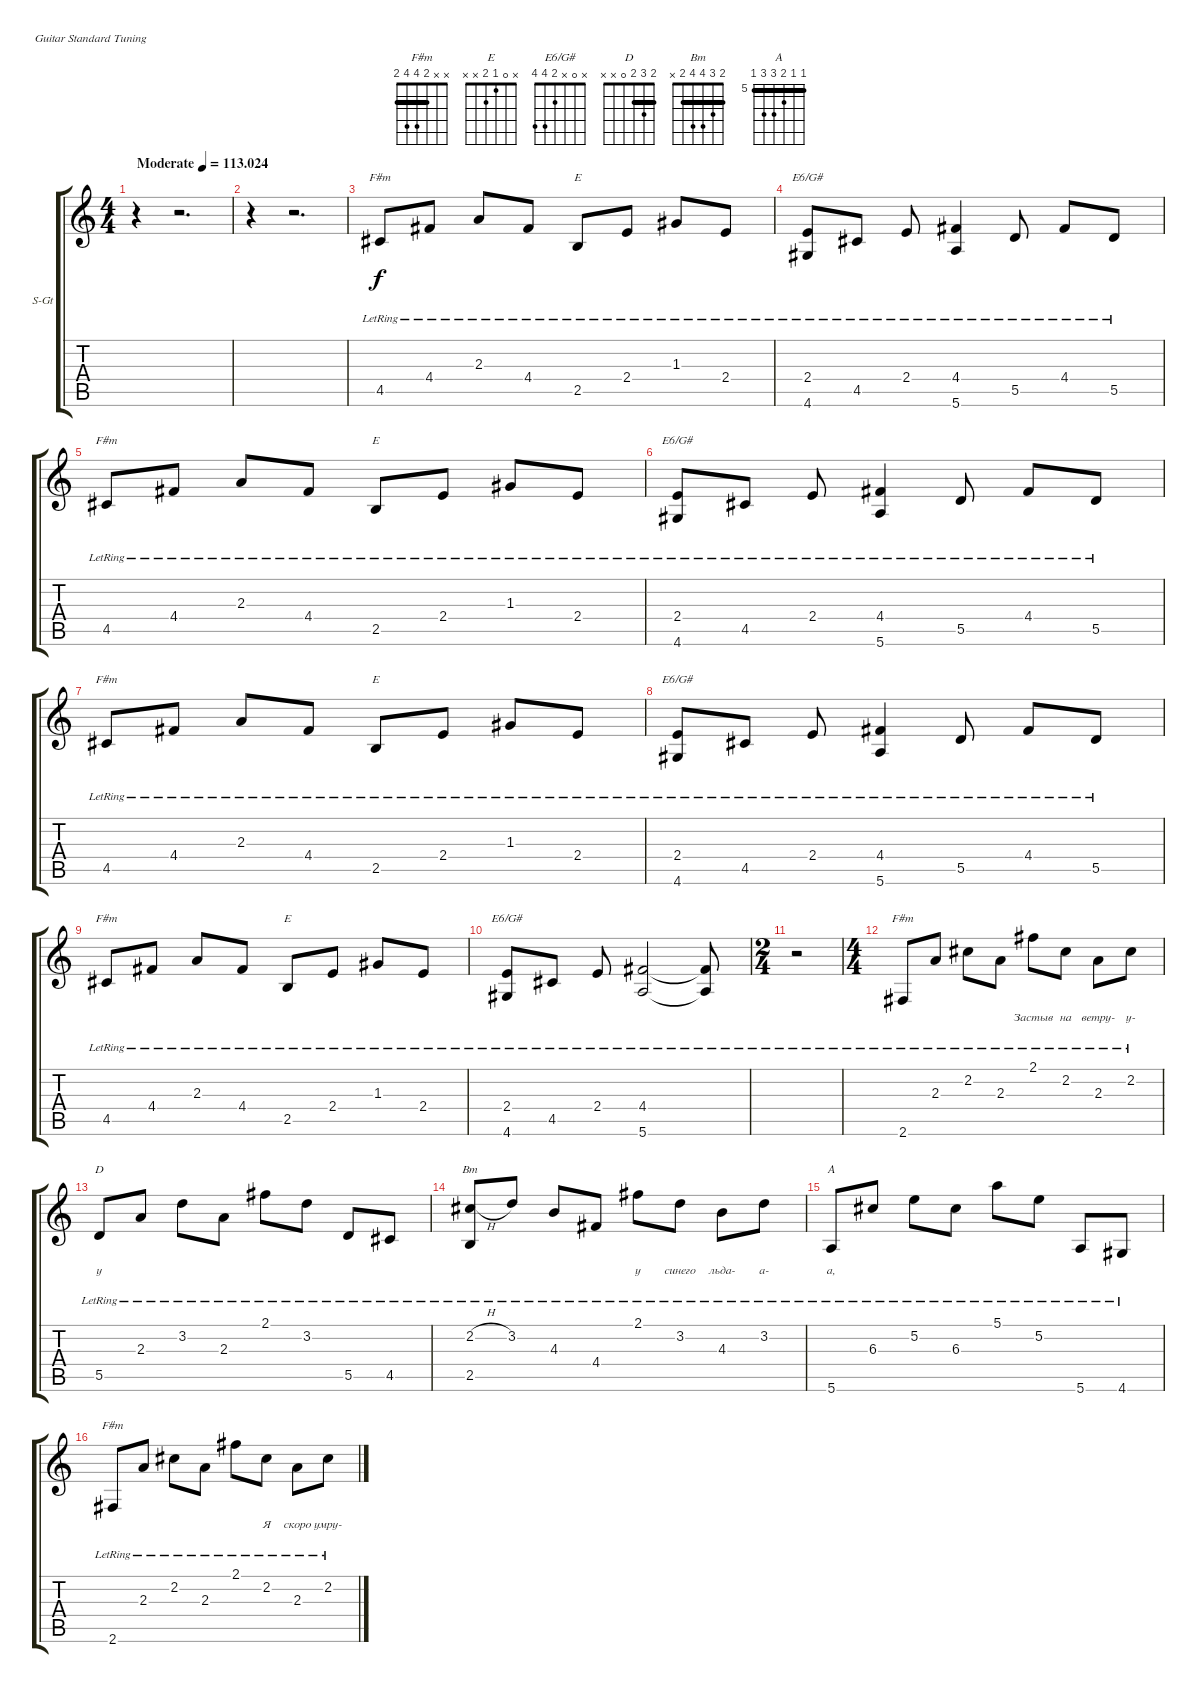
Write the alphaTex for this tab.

\bracketExtendMode groupsimilarinstruments
\firstSystemTrackNameOrientation horizontal
\otherSystemsTrackNameOrientation horizontal
\track ("Акустика (Мелисов Ю)" "S-Gt") {instrument acousticguitarsteel}
\staff {score tabs}
\tuning (E4 B3 G3 D3 A2 E2)
\chord ("F#m" x x 2 4 4 2) {barre 2}
\chord ("E" x 0 1 2 x x)
\chord ("E6/G#" x 0 x 2 4 4)
\chord ("D" 2 3 2 0 x x) {barre 2}
\chord ("Bm" 2 3 4 4 2 x) {barre 2}
\chord ("A" 5 5 6 7 7 5) {firstfret 5 barre (5 5)}
\ts (4 4)
\beaming (8 2 2 2 2)
\tempo (113.024 "Moderate")
\clef g2
\ks c
r.4{dy f instrument acousticguitarsteel} r.2{d} |
r.4 r.2{d} |
4.5{lr}.8{ch "F#m" lyrics (0 "") lyrics (1 "") lyrics (2 "") lyrics (3 "") lyrics (4 "")} 4.4{lr}.8{lyrics (0 "") lyrics (1 "") lyrics (2 "") lyrics (3 "") lyrics (4 "")} 2.3{lr}.8{lyrics (0 "") lyrics (1 "") lyrics (2 "") lyrics (3 "") lyrics (4 "")} 4.4{lr}.8{lyrics (0 "") lyrics (1 "") lyrics (2 "") lyrics (3 "") lyrics (4 "")} 2.5{lr}.8{ch "E" lyrics (0 "") lyrics (1 "") lyrics (2 "") lyrics (3 "") lyrics (4 "")} 2.4{lr}.8{lyrics (0 "") lyrics (1 "") lyrics (2 "") lyrics (3 "") lyrics (4 "")} 1.3{lr}.8{lyrics (0 "") lyrics (1 "") lyrics (2 "") lyrics (3 "") lyrics (4 "")} 2.4{lr}.8{lyrics (0 "") lyrics (1 "") lyrics (2 "") lyrics (3 "") lyrics (4 "")} |
(2.4{lr} 4.6{lr}).8{ch "E6/G#" lyrics (0 "") lyrics (1 "") lyrics (2 "") lyrics (3 "") lyrics (4 "")} 4.5{lr}.8{lyrics (0 "") lyrics (1 "") lyrics (2 "") lyrics (3 "") lyrics (4 "")} 2.4{lr}.8{lyrics (0 "") lyrics (1 "") lyrics (2 "") lyrics (3 "") lyrics (4 "")} (4.4{lr} 5.6{lr}).4{lyrics (0 "") lyrics (1 "") lyrics (2 "") lyrics (3 "") lyrics (4 "")} 5.5{lr}.8{lyrics (0 "") lyrics (1 "") lyrics (2 "") lyrics (3 "") lyrics (4 "")} 4.4{lr}.8{lyrics (0 "") lyrics (1 "") lyrics (2 "") lyrics (3 "") lyrics (4 "")} 5.5{lr}.8{lyrics (0 "") lyrics (1 "") lyrics (2 "") lyrics (3 "") lyrics (4 "")} |
4.5{lr}.8{ch "F#m" lyrics (0 "") lyrics (1 "") lyrics (2 "") lyrics (3 "") lyrics (4 "")} 4.4{lr}.8{lyrics (0 "") lyrics (1 "") lyrics (2 "") lyrics (3 "") lyrics (4 "")} 2.3{lr}.8{lyrics (0 "") lyrics (1 "") lyrics (2 "") lyrics (3 "") lyrics (4 "")} 4.4{lr}.8{lyrics (0 "") lyrics (1 "") lyrics (2 "") lyrics (3 "") lyrics (4 "")} 2.5{lr}.8{ch "E" lyrics (0 "") lyrics (1 "") lyrics (2 "") lyrics (3 "") lyrics (4 "")} 2.4{lr}.8{lyrics (0 "") lyrics (1 "") lyrics (2 "") lyrics (3 "") lyrics (4 "")} 1.3{lr}.8{lyrics (0 "") lyrics (1 "") lyrics (2 "") lyrics (3 "") lyrics (4 "")} 2.4{lr}.8{lyrics (0 "") lyrics (1 "") lyrics (2 "") lyrics (3 "") lyrics (4 "")} |
(2.4{lr} 4.6{lr}).8{ch "E6/G#" lyrics (0 "") lyrics (1 "") lyrics (2 "") lyrics (3 "") lyrics (4 "")} 4.5{lr}.8{lyrics (0 "") lyrics (1 "") lyrics (2 "") lyrics (3 "") lyrics (4 "")} 2.4{lr}.8{lyrics (0 "") lyrics (1 "") lyrics (2 "") lyrics (3 "") lyrics (4 "")} (4.4{lr} 5.6{lr}).4{lyrics (0 "") lyrics (1 "") lyrics (2 "") lyrics (3 "") lyrics (4 "")} 5.5{lr}.8{lyrics (0 "") lyrics (1 "") lyrics (2 "") lyrics (3 "") lyrics (4 "")} 4.4{lr}.8{lyrics (0 "") lyrics (1 "") lyrics (2 "") lyrics (3 "") lyrics (4 "")} 5.5{lr}.8{lyrics (0 "") lyrics (1 "") lyrics (2 "") lyrics (3 "") lyrics (4 "")} |
4.5{lr}.8{ch "F#m" lyrics (0 "") lyrics (1 "") lyrics (2 "") lyrics (3 "") lyrics (4 "")} 4.4{lr}.8{lyrics (0 "") lyrics (1 "") lyrics (2 "") lyrics (3 "") lyrics (4 "")} 2.3{lr}.8{lyrics (0 "") lyrics (1 "") lyrics (2 "") lyrics (3 "") lyrics (4 "")} 4.4{lr}.8{lyrics (0 "") lyrics (1 "") lyrics (2 "") lyrics (3 "") lyrics (4 "")} 2.5{lr}.8{ch "E" lyrics (0 "") lyrics (1 "") lyrics (2 "") lyrics (3 "") lyrics (4 "")} 2.4{lr}.8{lyrics (0 "") lyrics (1 "") lyrics (2 "") lyrics (3 "") lyrics (4 "")} 1.3{lr}.8{lyrics (0 "") lyrics (1 "") lyrics (2 "") lyrics (3 "") lyrics (4 "")} 2.4{lr}.8{lyrics (0 "") lyrics (1 "") lyrics (2 "") lyrics (3 "") lyrics (4 "")} |
(2.4{lr} 4.6{lr}).8{ch "E6/G#" lyrics (0 "") lyrics (1 "") lyrics (2 "") lyrics (3 "") lyrics (4 "")} 4.5{lr}.8{lyrics (0 "") lyrics (1 "") lyrics (2 "") lyrics (3 "") lyrics (4 "")} 2.4{lr}.8{lyrics (0 "") lyrics (1 "") lyrics (2 "") lyrics (3 "") lyrics (4 "")} (4.4{lr} 5.6{lr}).4{lyrics (0 "") lyrics (1 "") lyrics (2 "") lyrics (3 "") lyrics (4 "")} 5.5{lr}.8{lyrics (0 "") lyrics (1 "") lyrics (2 "") lyrics (3 "") lyrics (4 "")} 4.4{lr}.8{lyrics (0 "") lyrics (1 "") lyrics (2 "") lyrics (3 "") lyrics (4 "")} 5.5{lr}.8{lyrics (0 "") lyrics (1 "") lyrics (2 "") lyrics (3 "") lyrics (4 "")} |
4.5{lr}.8{ch "F#m" lyrics (0 "") lyrics (1 "") lyrics (2 "") lyrics (3 "") lyrics (4 "")} 4.4{lr}.8{lyrics (0 "") lyrics (1 "") lyrics (2 "") lyrics (3 "") lyrics (4 "")} 2.3{lr}.8{lyrics (0 "") lyrics (1 "") lyrics (2 "") lyrics (3 "") lyrics (4 "")} 4.4{lr}.8{lyrics (0 "") lyrics (1 "") lyrics (2 "") lyrics (3 "") lyrics (4 "")} 2.5{lr}.8{ch "E" lyrics (0 "") lyrics (1 "") lyrics (2 "") lyrics (3 "") lyrics (4 "")} 2.4{lr}.8{lyrics (0 "") lyrics (1 "") lyrics (2 "") lyrics (3 "") lyrics (4 "")} 1.3{lr}.8{lyrics (0 "") lyrics (1 "") lyrics (2 "") lyrics (3 "") lyrics (4 "")} 2.4{lr}.8{lyrics (0 "") lyrics (1 "") lyrics (2 "") lyrics (3 "") lyrics (4 "")} |
(2.4{lr} 4.6{lr}).8{ch "E6/G#" lyrics (0 "") lyrics (1 "") lyrics (2 "") lyrics (3 "") lyrics (4 "")} 4.5{lr}.8{lyrics (0 "") lyrics (1 "") lyrics (2 "") lyrics (3 "") lyrics (4 "")} 2.4{lr}.8{lyrics (0 "") lyrics (1 "") lyrics (2 "") lyrics (3 "") lyrics (4 "")} (4.4{lr} 5.6{lr}).2{lyrics (0 "") lyrics (1 "") lyrics (2 "") lyrics (3 "") lyrics (4 "")} (4.4{lr t} 5.6{lr t}).8{lyrics (0 "") lyrics (1 "") lyrics (2 "") lyrics (3 "") lyrics (4 "")} |
\ts (2 4)
\beaming (8 2 2)
r.2 |
\ts (4 4)
\beaming (8 2 2 2 2)
2.6{lr}.8{ch "F#m" lyrics (0 "") lyrics (1 "") lyrics (2 "") lyrics (3 "") lyrics (4 "")} 2.3{lr}.8{lyrics (0 "") lyrics (1 "") lyrics (2 "") lyrics (3 "") lyrics (4 "")} 2.2{lr}.8{lyrics (0 "") lyrics (1 "") lyrics (2 "") lyrics (3 "") lyrics (4 "")} 2.3{lr}.8{lyrics (0 "") lyrics (1 "") lyrics (2 "") lyrics (3 "") lyrics (4 "")} 2.1{lr}.8{lyrics (0 "Застыв") lyrics (1 "") lyrics (2 "") lyrics (3 "") lyrics (4 "")} 2.2{lr}.8{lyrics (0 "на") lyrics (1 "") lyrics (2 "") lyrics (3 "") lyrics (4 "")} 2.3{lr}.8{lyrics (0 "ветру-") lyrics (1 "") lyrics (2 "") lyrics (3 "") lyrics (4 "")} 2.2{lr}.8{lyrics (0 "у-") lyrics (1 "") lyrics (2 "") lyrics (3 "") lyrics (4 "")} |
5.5{lr}.8{ch "D" lyrics (0 "у") lyrics (1 "") lyrics (2 "") lyrics (3 "") lyrics (4 "")} 2.3{lr}.8{lyrics (0 "") lyrics (1 "") lyrics (2 "") lyrics (3 "") lyrics (4 "")} 3.2{lr}.8{lyrics (0 "") lyrics (1 "") lyrics (2 "") lyrics (3 "") lyrics (4 "")} 2.3{lr}.8{lyrics (0 "") lyrics (1 "") lyrics (2 "") lyrics (3 "") lyrics (4 "")} 2.1{lr}.8{lyrics (0 "") lyrics (1 "") lyrics (2 "") lyrics (3 "") lyrics (4 "")} 3.2{lr}.8{lyrics (0 "") lyrics (1 "") lyrics (2 "") lyrics (3 "") lyrics (4 "")} 5.5{lr}.8{lyrics (0 "") lyrics (1 "") lyrics (2 "") lyrics (3 "") lyrics (4 "")} 4.5{lr}.8{lyrics (0 "") lyrics (1 "") lyrics (2 "") lyrics (3 "") lyrics (4 "")} |
(2.2{h lr} 2.5{lr}).8{ch "Bm" lyrics (0 "") lyrics (1 "") lyrics (2 "") lyrics (3 "") lyrics (4 "")} 3.2{lr}.8{lyrics (0 "") lyrics (1 "") lyrics (2 "") lyrics (3 "") lyrics (4 "")} 4.3{lr}.8{lyrics (0 "") lyrics (1 "") lyrics (2 "") lyrics (3 "") lyrics (4 "")} 4.4{lr}.8{lyrics (0 "") lyrics (1 "") lyrics (2 "") lyrics (3 "") lyrics (4 "")} 2.1{lr}.8{lyrics (0 "у") lyrics (1 "") lyrics (2 "") lyrics (3 "") lyrics (4 "")} 3.2{lr}.8{lyrics (0 "синего") lyrics (1 "") lyrics (2 "") lyrics (3 "") lyrics (4 "")} 4.3{lr}.8{lyrics (0 "льда-") lyrics (1 "") lyrics (2 "") lyrics (3 "") lyrics (4 "")} 3.2{lr}.8{lyrics (0 "а-") lyrics (1 "") lyrics (2 "") lyrics (3 "") lyrics (4 "")} |
5.6{lr}.8{ch "A" lyrics (0 "а,") lyrics (1 "") lyrics (2 "") lyrics (3 "") lyrics (4 "")} 6.3{lr}.8{lyrics (0 "") lyrics (1 "") lyrics (2 "") lyrics (3 "") lyrics (4 "")} 5.2{lr}.8{lyrics (0 "") lyrics (1 "") lyrics (2 "") lyrics (3 "") lyrics (4 "")} 6.3{lr}.8{lyrics (0 "") lyrics (1 "") lyrics (2 "") lyrics (3 "") lyrics (4 "")} 5.1{lr}.8{lyrics (0 "") lyrics (1 "") lyrics (2 "") lyrics (3 "") lyrics (4 "")} 5.2{lr}.8{lyrics (0 "") lyrics (1 "") lyrics (2 "") lyrics (3 "") lyrics (4 "")} 5.6{lr}.8{lyrics (0 "") lyrics (1 "") lyrics (2 "") lyrics (3 "") lyrics (4 "")} 4.6{lr}.8{lyrics (0 "") lyrics (1 "") lyrics (2 "") lyrics (3 "") lyrics (4 "")} |
2.6{lr}.8{ch "F#m" lyrics (0 "") lyrics (1 "") lyrics (2 "") lyrics (3 "") lyrics (4 "")} 2.3{lr}.8{lyrics (0 "") lyrics (1 "") lyrics (2 "") lyrics (3 "") lyrics (4 "")} 2.2{lr}.8{lyrics (0 "") lyrics (1 "") lyrics (2 "") lyrics (3 "") lyrics (4 "")} 2.3{lr}.8{lyrics (0 "") lyrics (1 "") lyrics (2 "") lyrics (3 "") lyrics (4 "")} 2.1{lr}.8{lyrics (0 "") lyrics (1 "") lyrics (2 "") lyrics (3 "") lyrics (4 "")} 2.2{lr}.8{lyrics (0 "Я") lyrics (1 "") lyrics (2 "") lyrics (3 "") lyrics (4 "")} 2.3{lr}.8{lyrics (0 "скоро") lyrics (1 "") lyrics (2 "") lyrics (3 "") lyrics (4 "")} 2.2{lr}.8{lyrics (0 "умру-") lyrics (1 "") lyrics (2 "") lyrics (3 "") lyrics (4 "")}
